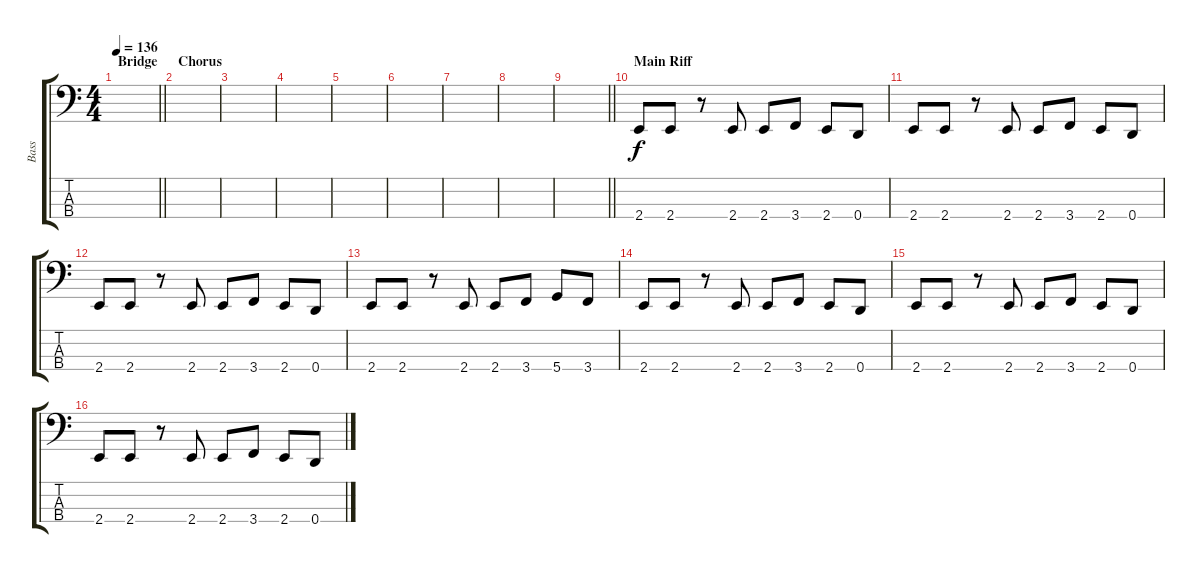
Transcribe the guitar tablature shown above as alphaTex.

\track ("Bass" "Bass") {instrument electricbasspick}
\staff {score tabs}
\tuning (G2 D2 A1 D1) {hide}
\ts (4 4)
\section ("" "Bridge")
\tempo 136
\clef f4
\barLineRight lightlight
\ks c
|
\section ("" "Chorus")
|
|
|
|
|
|
|
\barLineRight lightlight
|
\section ("" "Main Riff")
2.4.8 2.4.8 r.8 2.4.8 2.4.8 3.4.8 2.4.8 0.4.8 |
2.4.8 2.4.8 r.8 2.4.8 2.4.8 3.4.8 2.4.8 0.4.8 |
2.4.8 2.4.8 r.8 2.4.8 2.4.8 3.4.8 2.4.8 0.4.8 |
2.4.8 2.4.8 r.8 2.4.8 2.4.8 3.4.8 5.4.8 3.4.8 |
2.4.8 2.4.8 r.8 2.4.8 2.4.8 3.4.8 2.4.8 0.4.8 |
2.4.8 2.4.8 r.8 2.4.8 2.4.8 3.4.8 2.4.8 0.4.8 |
2.4.8 2.4.8 r.8 2.4.8 2.4.8 3.4.8 2.4.8 0.4.8
